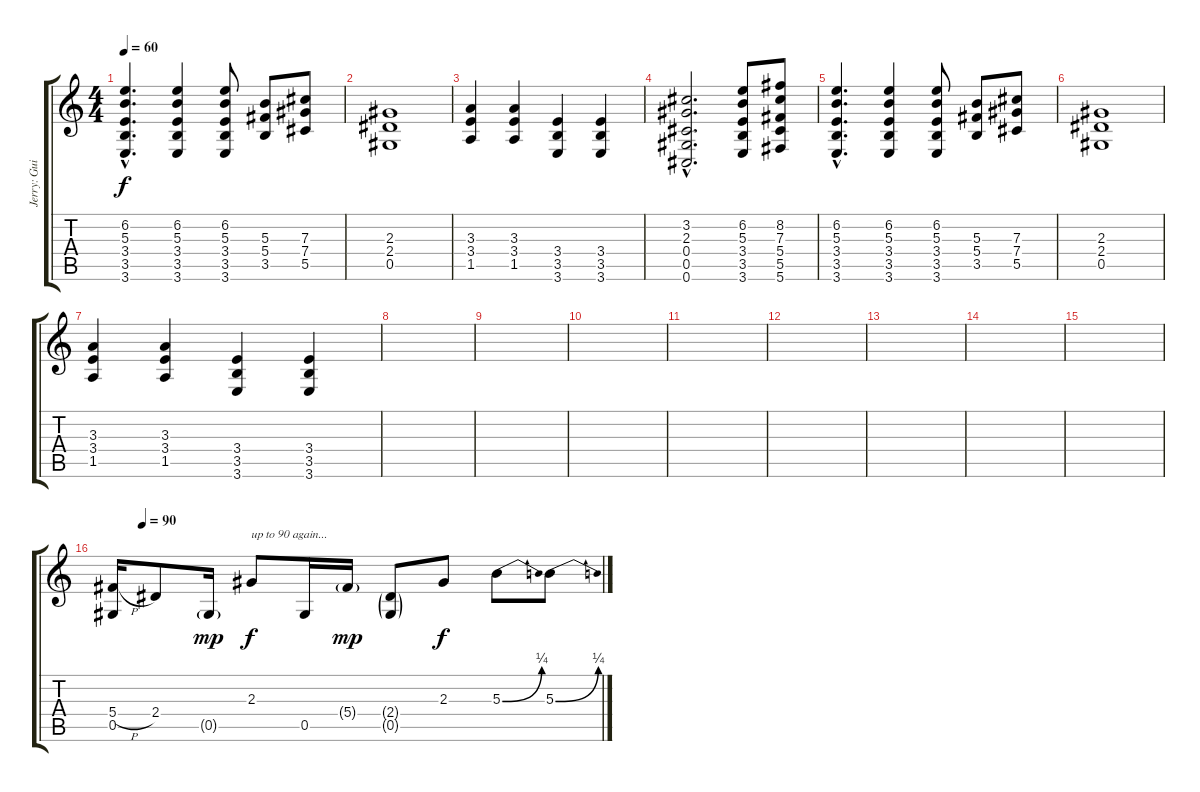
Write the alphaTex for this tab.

\track ("Jerry: Guitar 1" "Jerry: Gui") {instrument distortionguitar}
\staff {score tabs}
\tuning (Eb4 Bb3 Gb3 Db3 Ab2 Db2) {hide}
\ts (4 4)
\tempo 60
\clef g2
\ks c
(6.2{hac} 5.3{hac} 3.4{hac} 3.5{hac} 3.6{hac}).4{d dy f} (6.2 5.3 3.4 3.5 3.6).4 (6.2 5.3 3.4 3.5 3.6).8 (5.3 5.4 3.5).8 (7.3 7.4 5.5).8 |
(2.3 2.4 0.5).1 |
(3.3 3.4 1.5).4 (3.3 3.4 1.5).4 (3.4 3.5 3.6).4 (3.4 3.5 3.6).4 |
(3.2{hac} 2.3{hac} 0.4{hac} 0.5{hac} 0.6{hac}).2{d} (6.2 5.3 3.4 3.5 3.6).8 (8.2 7.3 5.4 5.5 5.6).8 |
(6.2{hac} 5.3{hac} 3.4{hac} 3.5{hac} 3.6{hac}).4{d} (6.2 5.3 3.4 3.5 3.6).4 (6.2 5.3 3.4 3.5 3.6).8 (5.3 5.4 3.5).8 (7.3 7.4 5.5).8 |
(2.3 2.4 0.5).1 |
(3.3 3.4 1.5).4 (3.3 3.4 1.5).4 (3.4 3.5 3.6).4 (3.4 3.5 3.6).4 |
|
|
|
|
|
|
|
|
\tempo (90 0.0625)
(5.4{h} 0.5).16 2.4.8 0.5{g}.16{dy mp} 2.3.8{txt "up to 90 again..." dy f} 0.5.16 5.4{g}.16{dy mp} (2.4{g} 0.5{g}).8 2.3.8{dy f} 5.3{be (bend 0 0 60 1)}.8 5.3{be (bend 0 0 60 1)}.8
